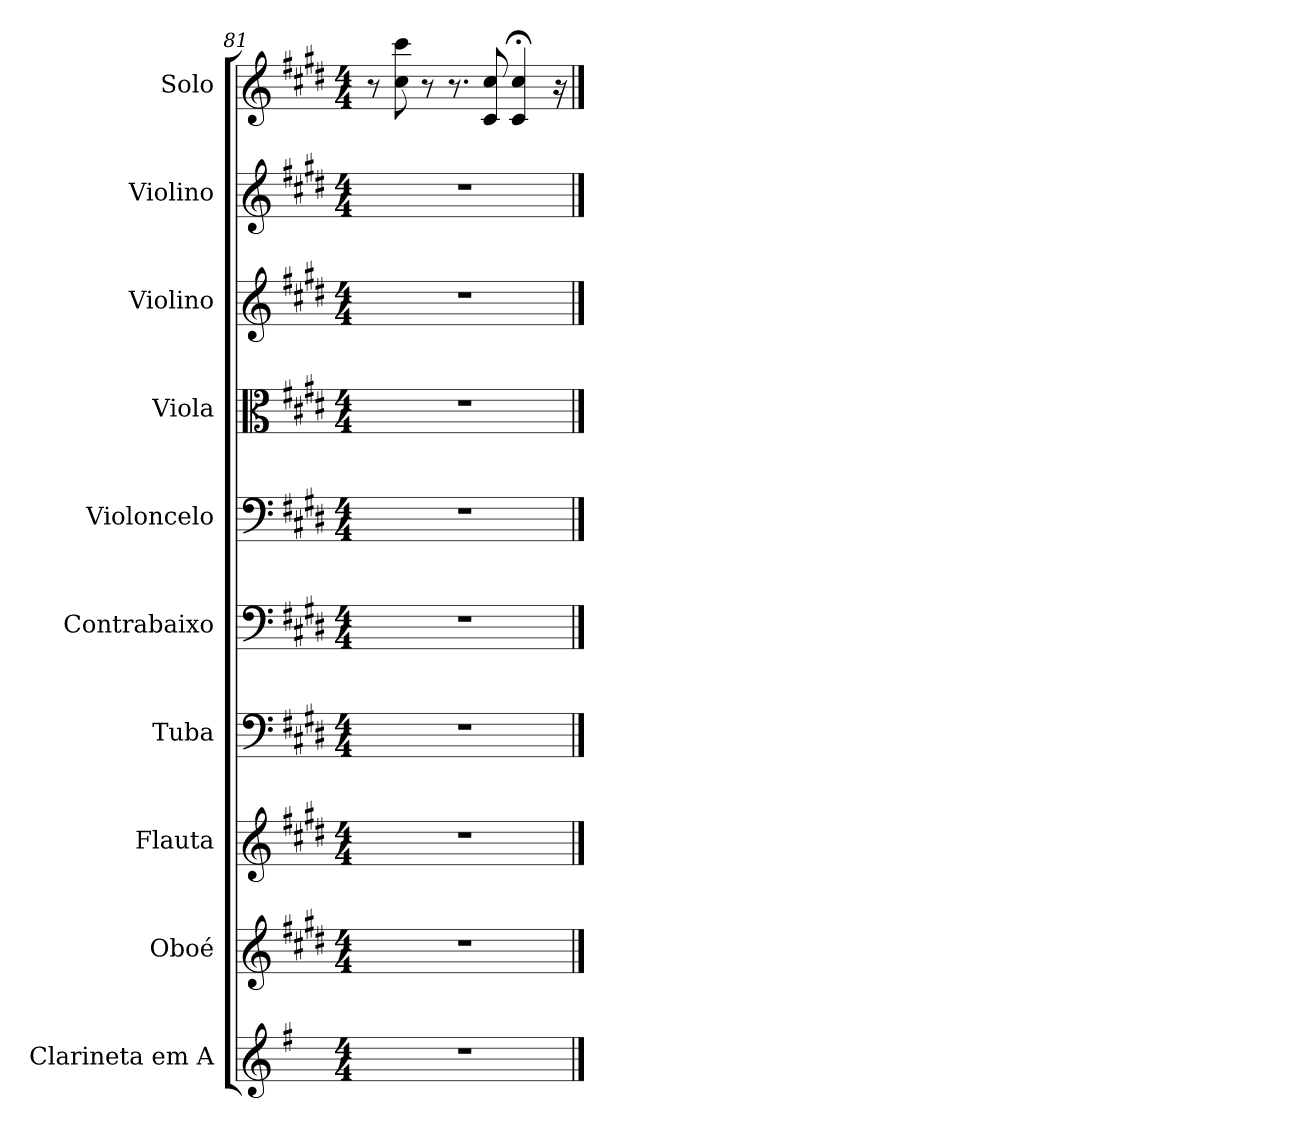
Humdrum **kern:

**kern	**kern	**kern	**kern	**kern	**kern	**kern	**kern	**kern	**kern
*part10	*part9	*part8	*part7	*part6	*part5	*part4	*part3	*part2	*part1
*staff10	*staff9	*staff8	*staff7	*staff6	*staff5	*staff4	*staff3	*staff2	*staff1
*I"Clarineta em A	*I"Oboé	*I"Flauta	*I"Tuba	*I"Contrabaixo	*I"Violoncelo	*I"Viola	*I"Violino	*I"Violino	*I"Solo
*I'Cl. A	*I'Ob.	*I'Fl.	*I'Tba.	*I'Cb.	*I'Vc.	*I'Vla	*I'Vln.	*I'Vln.	*I'Solo
*clefG2	*clefG2	*clefG2	*clefF4	*clefF4	*clefF4	*clefC3	*clefG2	*clefG2	*clefG2
*ITrd2c3	*	*	*	*ITrd7c12	*	*	*	*	*
*k[f#c#g#d#]	*k[f#c#g#d#]	*k[f#c#g#d#]	*k[f#c#g#d#]	*k[f#c#g#d#]	*k[f#c#g#d#]	*k[f#c#g#d#]	*k[f#c#g#d#]	*k[f#c#g#d#]	*k[f#c#g#d#]
*M4/4	*M4/4	*M4/4	*M4/4	*M4/4	*M4/4	*M4/4	*M4/4	*M4/4	*M4/4
=81	=81	=81	=81	=81	=81	=81	=81	=81	=81
1r	1r	1r	1r	1r	1r	1r	1r	1r	8r
.	.	.	.	.	.	.	.	.	8cc#\ 8ccc#\
.	.	.	.	.	.	.	.	.	8r
.	.	.	.	.	.	.	.	.	8.r
.	.	.	.	.	.	.	.	.	8c#/ 8cc#/
.	.	.	.	.	.	.	.	.	4c#/;< 4cc#/;<
.	.	.	.	.	.	.	.	.	16r
==	==	==	==	==	==	==	==	==	==
*-	*-	*-	*-	*-	*-	*-	*-	*-	*-
